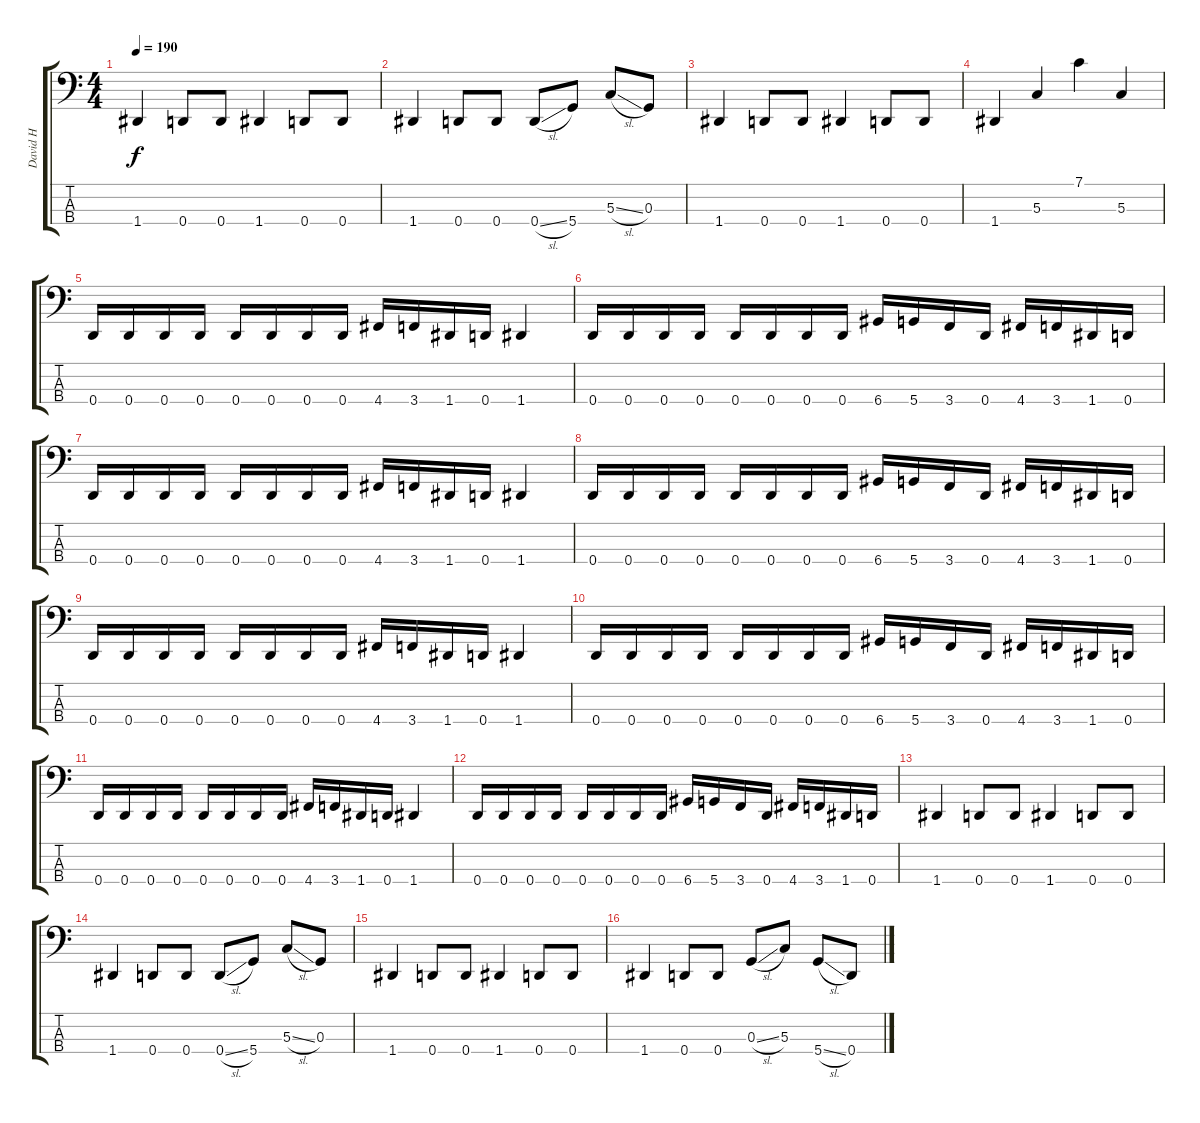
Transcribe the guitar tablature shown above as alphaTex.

\track ("David H" "David H") {instrument electricbasspick}
\staff {score tabs}
\tuning (F2 C2 G1 D1) {hide}
\ts (4 4)
\tempo 190
\clef f4
\ks c
1.4.4{dy f} 0.4.8 0.4.8 1.4.4 0.4.8 0.4.8 |
1.4.4 0.4.8 0.4.8 0.4{sl}.8 5.4.8 5.3{sl}.8 0.3.8 |
1.4.4 0.4.8 0.4.8 1.4.4 0.4.8 0.4.8 |
1.4.4 5.3.4 7.1.4 5.3.4 |
0.4.16 0.4.16 0.4.16 0.4.16 0.4.16 0.4.16 0.4.16 0.4.16 4.4.16 3.4.16 1.4.16 0.4.16 1.4.4 |
0.4.16 0.4.16 0.4.16 0.4.16 0.4.16 0.4.16 0.4.16 0.4.16 6.4.16 5.4.16 3.4.16 0.4.16 4.4.16 3.4.16 1.4.16 0.4.16 |
0.4.16 0.4.16 0.4.16 0.4.16 0.4.16 0.4.16 0.4.16 0.4.16 4.4.16 3.4.16 1.4.16 0.4.16 1.4.4 |
0.4.16 0.4.16 0.4.16 0.4.16 0.4.16 0.4.16 0.4.16 0.4.16 6.4.16 5.4.16 3.4.16 0.4.16 4.4.16 3.4.16 1.4.16 0.4.16 |
0.4.16 0.4.16 0.4.16 0.4.16 0.4.16 0.4.16 0.4.16 0.4.16 4.4.16 3.4.16 1.4.16 0.4.16 1.4.4 |
0.4.16 0.4.16 0.4.16 0.4.16 0.4.16 0.4.16 0.4.16 0.4.16 6.4.16 5.4.16 3.4.16 0.4.16 4.4.16 3.4.16 1.4.16 0.4.16 |
0.4.16 0.4.16 0.4.16 0.4.16 0.4.16 0.4.16 0.4.16 0.4.16 4.4.16 3.4.16 1.4.16 0.4.16 1.4.4 |
0.4.16 0.4.16 0.4.16 0.4.16 0.4.16 0.4.16 0.4.16 0.4.16 6.4.16 5.4.16 3.4.16 0.4.16 4.4.16 3.4.16 1.4.16 0.4.16 |
1.4.4 0.4.8 0.4.8 1.4.4 0.4.8 0.4.8 |
1.4.4 0.4.8 0.4.8 0.4{sl}.8 5.4.8 5.3{sl}.8 0.3.8 |
1.4.4 0.4.8 0.4.8 1.4.4 0.4.8 0.4.8 |
1.4.4 0.4.8 0.4.8 0.3{sl}.8 5.3.8 5.4{sl}.8 0.4.8
